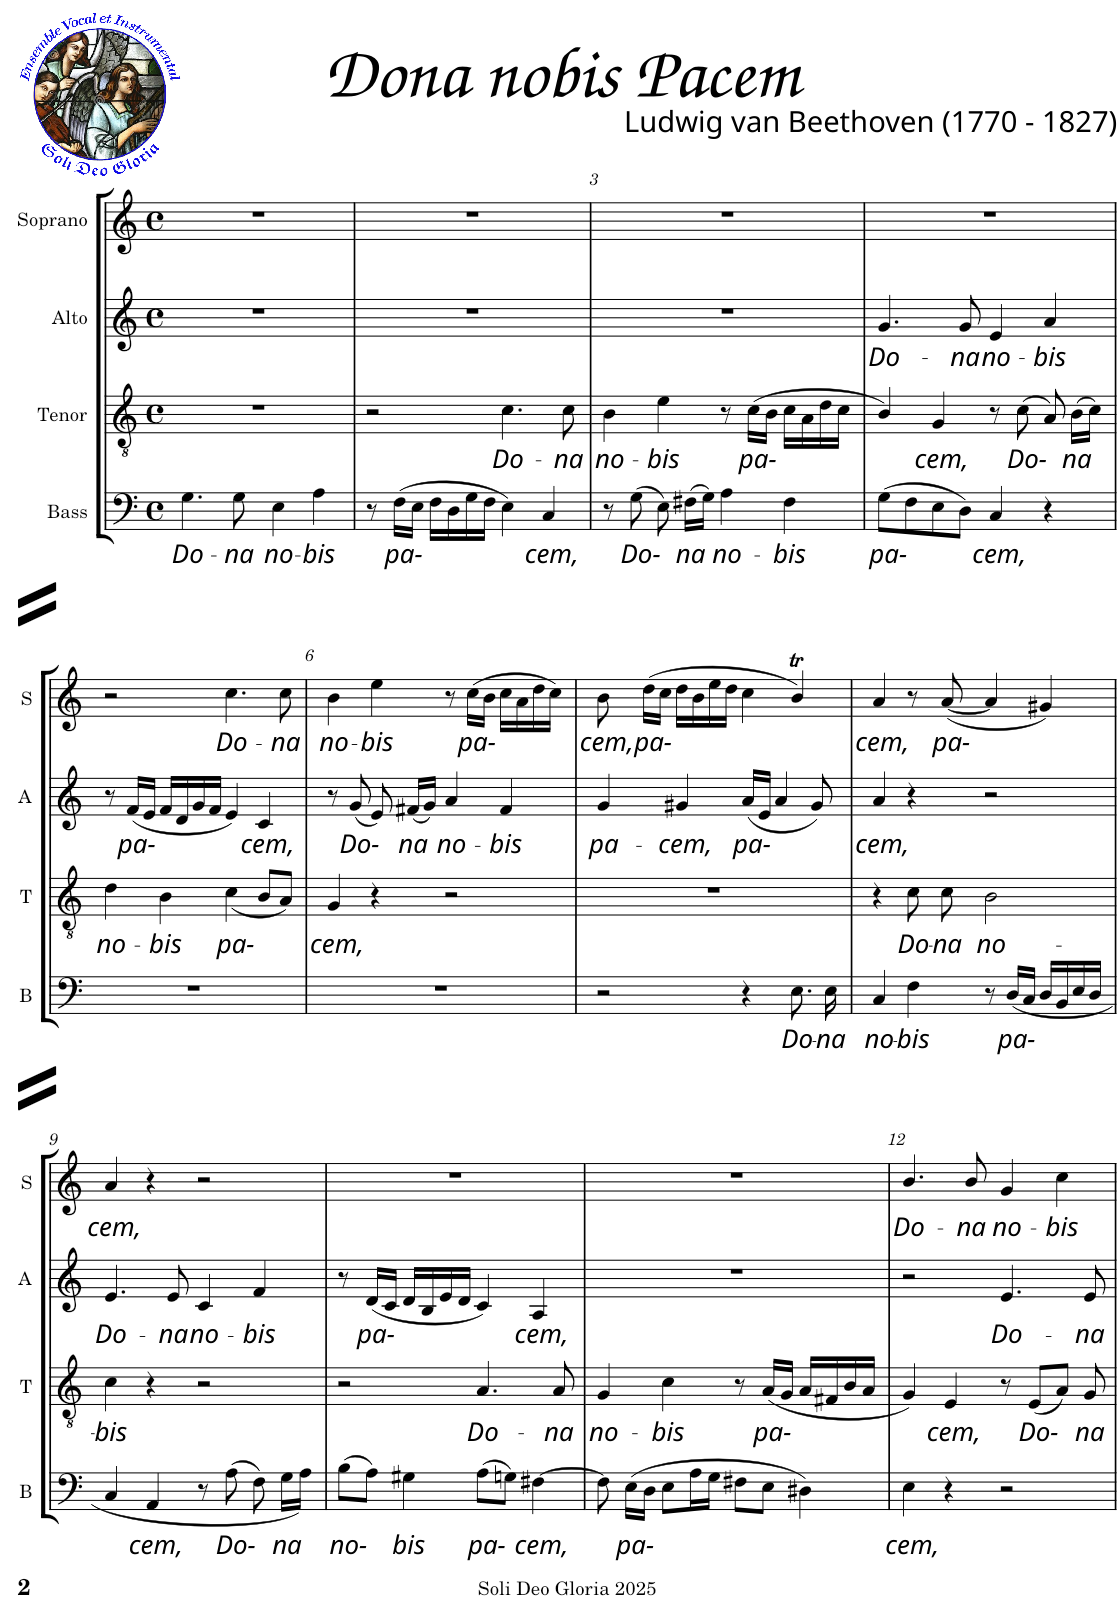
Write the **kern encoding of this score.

**kern	**text	**kern	**text	**kern	**text	**kern	**text
*part4	*part4	*part3	*part3	*part2	*part2	*part1	*part1
*staff4	*staff4	*staff3	*staff3	*staff2	*staff2	*staff1	*staff1
*I"Bass	*	*I"Tenor	*	*I"Alto	*	*I"Soprano	*
*I'B	*	*I'T	*	*I'A	*	*I'S	*
*clefF4	*	*clefGv2	*	*clefG2	*	*clefG2	*
*k[]	*	*k[]	*	*k[]	*	*k[]	*
*M4/4	*	*M4/4	*	*M4/4	*	*M4/4	*
*met(c)	*	*met(c)	*	*met(c)	*	*met(c)	*
=1	=1	=1	=1	=1	=1	=1	=1
!	!LO:LY:b	!	!	!	!	!	!
4.G\	Do-	1r	.	1r	.	1r	.
!	!LO:LY:b	!	!	!	!	!	!
8G\	-na	.	.	.	.	.	.
!	!LO:LY:b	!	!	!	!	!	!
4E\	no-	.	.	.	.	.	.
!	!LO:LY:b	!	!	!	!	!	!
4A\	-bis	.	.	.	.	.	.
=2	=2	=2	=2	=2	=2	=2	=2
8r	.	2r	.	1r	.	1r	.
!	!LO:LY:b	!	!	!	!	!	!
(>16F\LL	pa-	.	.	.	.	.	.
16E\JJ	.	.	.	.	.	.	.
16F\LL	.	.	.	.	.	.	.
16D\	.	.	.	.	.	.	.
16G\	.	.	.	.	.	.	.
16F\JJ	.	.	.	.	.	.	.
!	!	!	!LO:LY:b	!	!	!	!
4E\)	.	4.c\	Do-	.	.	.	.
!	!LO:LY:b	!	!	!	!	!	!
4C/	cem,	.	.	.	.	.	.
!	!	!	!LO:LY:b	!	!	!	!
.	.	8c\	-na	.	.	.	.
=3	=3	=3	=3	=3	=3	=3	=3
!	!	!	!LO:LY:b	!	!	!	!
8r	.	4B\	no-	1r	.	1r	.
!	!LO:LY:b	!	!	!	!	!	!
(>8G\	Do-	.	.	.	.	.	.
!	!	!	!LO:LY:b	!	!	!	!
8E\)	.	4e\	-bis	.	.	.	.
!	!LO:LY:b	!	!	!	!	!	!
(>16F#X\LL	na	.	.	.	.	.	.
16G\JJ)	.	.	.	.	.	.	.
!	!LO:LY:b	!	!	!	!	!	!
4A\	no-	8r	.	.	.	.	.
!	!	!	!LO:LY:b	!	!	!	!
.	.	(>16c\LL	pa-	.	.	.	.
.	.	16B\JJ	.	.	.	.	.
!	!LO:LY:b	!	!	!	!	!	!
4F#\	-bis	16c\LL	.	.	.	.	.
.	.	16A\	.	.	.	.	.
.	.	16d\	.	.	.	.	.
.	.	16c\JJ	.	.	.	.	.
=4	=4	=4	=4	=4	=4	=4	=4
!	!LO:LY:b	!	!	!	!LO:LY:b	!	!
(>8G\L	pa-	4B/)	.	4.g/	Do-	1r	.
8F\	.	.	.	.	.	.	.
!	!	!	!LO:LY:b	!	!	!	!
8E\	.	4G/	cem,	.	.	.	.
!	!	!	!	!	!LO:LY:b	!	!
8D\J)	.	.	.	8g/	-na	.	.
!	!LO:LY:b	!	!	!	!LO:LY:b	!	!
4C/	cem,	8r	.	4e/	no-	.	.
!	!	!	!LO:LY:b	!	!	!	!
.	.	(>8c\	Do-	.	.	.	.
!	!	!	!	!	!LO:LY:b	!	!
4r	.	8A/)	.	4a/	-bis	.	.
!	!	!	!LO:LY:b	!	!	!	!
.	.	(>16B\LL	na	.	.	.	.
.	.	16c\JJ)	.	.	.	.	.
!!LO:LB:g=z
=5	=5	=5	=5	=5	=5	=5	=5
!	!	!	!LO:LY:b	!	!	!	!
1r	.	4d\	no-	8r	.	2r	.
!	!	!	!	!	!LO:LY:b	!	!
.	.	.	.	(<16f/LL	pa-	.	.
.	.	.	.	16e/JJ	.	.	.
!	!	!	!LO:LY:b	!	!	!	!
.	.	4B\	-bis	16f/LL	.	.	.
.	.	.	.	16d/	.	.	.
.	.	.	.	16g/	.	.	.
.	.	.	.	16f/JJ	.	.	.
!	!	!	!LO:LY:b	!	!	!	!LO:LY:b
.	.	(<4c\	pa-	4e/)	.	4.cc\	Do-
!	!	!	!	!	!LO:LY:b	!	!
.	.	8B/L	.	4c/	cem,	.	.
!	!	!	!	!	!	!	!LO:LY:b
.	.	8A/J)	.	.	.	8cc\	-na
=6	=6	=6	=6	=6	=6	=6	=6
!	!	!	!LO:LY:b	!	!	!	!LO:LY:b
1r	.	4G/	cem,	8r	.	4b\	no-
!	!	!	!	!	!LO:LY:b	!	!
.	.	.	.	(<8g/	Do-	.	.
!	!	!	!	!	!	!	!LO:LY:b
.	.	4r	.	8e/)	.	4ee\	-bis
!	!	!	!	!	!LO:LY:b	!	!
.	.	.	.	(<16f#X/LL	na	.	.
.	.	.	.	16g/JJ)	.	.	.
!	!	!	!	!	!LO:LY:b	!	!
.	.	2r	.	4a/	no-	8r	.
!	!	!	!	!	!	!	!LO:LY:b
.	.	.	.	.	.	(>16cc\LL	pa-
.	.	.	.	.	.	16b\JJ	.
!	!	!	!	!	!LO:LY:b	!	!
.	.	.	.	4f#/	-bis	16cc\LL	.
.	.	.	.	.	.	16a\	.
.	.	.	.	.	.	16dd\	.
.	.	.	.	.	.	16cc\JJ)	.
=7	=7	=7	=7	=7	=7	=7	=7
!	!	!	!	!	!LO:LY:b	!	!LO:LY:b
2r	.	1r	.	4g/	pa-	8b\	cem,
!	!	!	!	!	!	!	!LO:LY:b
.	.	.	.	.	.	(>16dd\LL	pa-
.	.	.	.	.	.	16cc\JJ	.
!	!	!	!	!	!LO:LY:b	!	!
.	.	.	.	4g#X/	-cem,	16dd\LL	.
.	.	.	.	.	.	16b\	.
.	.	.	.	.	.	16ee\	.
.	.	.	.	.	.	16dd\JJ	.
!	!	!	!	!	!LO:LY:b	!	!
4r	.	.	.	(<16a/LL	pa-	4cc\	.
.	.	.	.	16e/JJ	.	.	.
.	.	.	.	4a/	.	.	.
!	!LO:LY:b	!	!	!	!	!	!
8.E\	Do-	.	.	.	.	4bt/)	.
.	.	.	.	8g#/)	.	.	.
!	!LO:LY:b	!	!	!	!	!	!
16E\	-na	.	.	.	.	.	.
=8	=8	=8	=8	=8	=8	=8	=8
!	!LO:LY:b	!	!	!	!LO:LY:b	!	!LO:LY:b
4C/	no-	4r	.	4a/	cem,	4a/	cem,
!	!LO:LY:b	!	!LO:LY:b	!	!	!	!
4F\	-bis	8c\	Do-	4r	.	8r	.
!	!	!	!LO:LY:b	!	!	!	!LO:LY:b
.	.	8c\	-na	.	.	(<[8a/	pa-
!	!	!	!LO:LY:b	!	!	!	!
8r	.	2B\	no-	2r	.	4a/]	.
!	!LO:LY:b	!	!	!	!	!	!
(<16D/LL	pa-	.	.	.	.	.	.
16C/JJ	.	.	.	.	.	.	.
16D/LL	.	.	.	.	.	4g#X/)	.
16BB/	.	.	.	.	.	.	.
16E/	.	.	.	.	.	.	.
16D/JJ	.	.	.	.	.	.	.
!!LO:LB:g=z
=9	=9	=9	=9	=9	=9	=9	=9
!	!	!	!LO:LY:b	!	!LO:LY:b	!	!LO:LY:b
4C/	.	4c\	-bis	4.e/	Do-	4a/	cem,
!	!LO:LY:b	!	!	!	!	!	!
4AA/	cem,	4r	.	.	.	4r	.
!	!	!	!	!	!LO:LY:b	!	!
.	.	.	.	8e/	-na	.	.
!	!	!	!	!	!LO:LY:b	!	!
8r	.	2r	.	4c/	no-	2r	.
!	!LO:LY:b	!	!	!	!	!	!
(>8A\	Do-	.	.	.	.	.	.
!	!	!	!	!	!LO:LY:b	!	!
8F\)	.	.	.	4f/	-bis	.	.
!	!LO:LY:b	!	!	!	!	!	!
16G\LL	na	.	.	.	.	.	.
16A\JJ)	.	.	.	.	.	.	.
=10	=10	=10	=10	=10	=10	=10	=10
!	!LO:LY:b	!	!	!	!	!	!
(>8B\L	no-	2r	.	8r	.	1r	.
!	!	!	!	!	!LO:LY:b	!	!
8A\J)	.	.	.	(<16d/LL	pa-	.	.
.	.	.	.	16c/JJ	.	.	.
!	!LO:LY:b	!	!	!	!	!	!
4G#X\	bis	.	.	16d/LL	.	.	.
.	.	.	.	16B/	.	.	.
.	.	.	.	16e/	.	.	.
.	.	.	.	16d/JJ	.	.	.
!	!LO:LY:b	!	!LO:LY:b	!	!	!	!
(>8A\L	pa-	4.A/	Do-	4c/)	.	.	.
8Gn\J)	.	.	.	.	.	.	.
!	!LO:LY:b	!	!	!	!LO:LY:b	!	!
[4F#X\	cem,	.	.	4A/	cem,	.	.
!	!	!	!LO:LY:b	!	!	!	!
.	.	8A/	-na	.	.	.	.
=11	=11	=11	=11	=11	=11	=11	=11
!	!	!	!LO:LY:b	!	!	!	!
8F#\]	.	4G/	no-	1r	.	1r	.
!	!LO:LY:b	!	!	!	!	!	!
(>16E\LL	pa-	.	.	.	.	.	.
16D\JJ	.	.	.	.	.	.	.
!	!	!	!LO:LY:b	!	!	!	!
8E\L	.	4c\	-bis	.	.	.	.
16A\L	.	.	.	.	.	.	.
16G\JJ	.	.	.	.	.	.	.
8F#X\L	.	8r	.	.	.	.	.
!	!	!	!LO:LY:b	!	!	!	!
8E\J	.	(<16A/LL	pa-	.	.	.	.
.	.	16G/JJ	.	.	.	.	.
4D#X\)	.	16A/LL	.	.	.	.	.
.	.	16F#X/	.	.	.	.	.
.	.	16B/	.	.	.	.	.
.	.	16A/JJ	.	.	.	.	.
=12	=12	=12	=12	=12	=12	=12	=12
!	!LO:LY:b	!	!	!	!	!	!LO:LY:b
4E\	cem,	4G/)	.	2r	.	4.b/	Do-
!	!	!	!LO:LY:b	!	!	!	!
4r	.	4E/	cem,	.	.	.	.
!	!	!	!	!	!	!	!LO:LY:b
.	.	.	.	.	.	8b/	-na
!	!	!	!	!	!LO:LY:b	!	!LO:LY:b
2r	.	8r	.	4.e/	Do-	4g/	no-
!	!	!	!LO:LY:b	!	!	!	!
.	.	(<8E/L	Do-	.	.	.	.
!	!	!	!	!	!	!	!LO:LY:b
.	.	8A/J)	.	.	.	4cc\	-bis
!	!	!	!LO:LY:b	!	!LO:LY:b	!	!
.	.	8G/	na	8e/	-na	.	.
=	=	=	=	=	=	=	=
*-	*-	*-	*-	*-	*-	*-	*-
